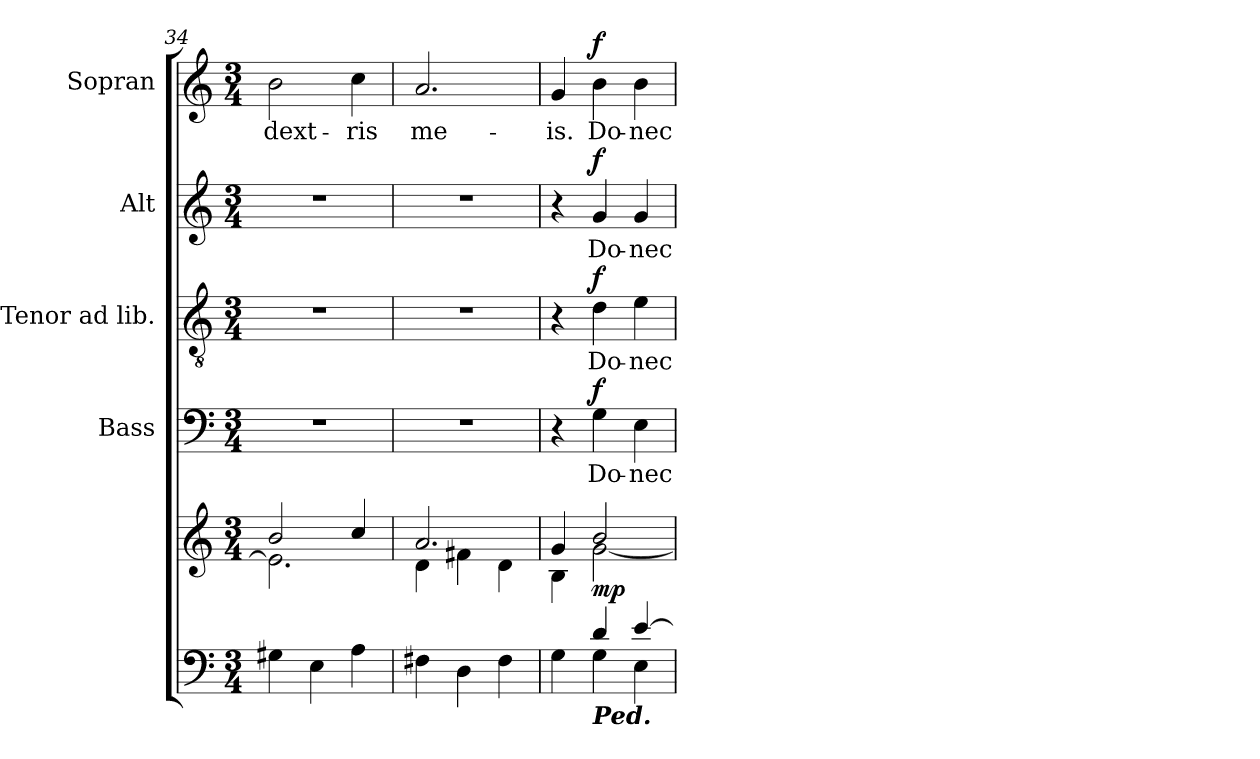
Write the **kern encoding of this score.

**kern	**kern	**dynam	**kern	**text	**dynam	**kern	**text	**dynam	**kern	**text	**dynam	**kern	**text	**dynam
*part5	*part5	*part5	*part4	*part4	*part4	*part3	*part3	*part3	*part2	*part2	*part2	*part1	*part1	*part1
*staff6	*staff5	*staff5/6	*staff4	*staff4	*staff4	*staff3	*staff3	*staff3	*staff2	*staff2	*staff2	*staff1	*staff1	*staff1
*	*	*	*I"Bass	*	*	*I"Tenor ad lib.	*	*	*I"Alt	*	*	*I"Sopran	*	*
*	*	*	*I'B.	*	*	*I'T.	*	*	*I'A.	*	*	*I'S.	*	*
*clefF4	*clefG2	*	*clefF4	*	*	*clefGv2	*	*	*clefG2	*	*	*clefG2	*	*
*k[]	*k[]	*	*k[]	*	*	*k[]	*	*	*k[]	*	*	*k[]	*	*
*C:	*C:	*	*C:	*	*	*C:	*	*	*C:	*	*	*C:	*	*
*M3/4	*M3/4	*	*M3/4	*	*	*M3/4	*	*	*M3/4	*	*	*M3/4	*	*
=34	=34	=34	=34	=34	=34	=34	=34	=34	=34	=34	=34	=34	=34	=34
*	*^	*	*	*	*	*	*	*	*	*	*	*	*	*
!	!	!	!	!	!	!	!	!	!	!	!	!	!	!LO:LY:b	!
4G#X\	2b/	2.e\]	.	2.r	.	.	2.r	.	.	2.r	.	.	2b\	dext-	.
4E\	.	.	.	.	.	.	.	.	.	.	.	.	.	.	.
!	!	!	!	!	!	!	!	!	!	!	!	!	!	!LO:LY:b	!
4A\	4cc/	.	.	.	.	.	.	.	.	.	.	.	4cc\	-ris	.
=35	=35	=35	=35	=35	=35	=35	=35	=35	=35	=35	=35	=35	=35	=35	=35
!	!	!	!	!	!	!	!	!	!	!	!	!	!	!LO:LY:b	!
4F#X\	2.a/	4d\	.	2.r	.	.	2.r	.	.	2.r	.	.	2.a/	me-	.
4D\	.	4f#X\	.	.	.	.	.	.	.	.	.	.	.	.	.
4F#\	.	4d\	.	.	.	.	.	.	.	.	.	.	.	.	.
=36	=36	=36	=36	=36	=36	=36	=36	=36	=36	=36	=36	=36	=36	=36	=36
*^	*	*	*	*	*	*	*	*	*	*	*	*	*	*	*
!	!	!	!	!	!	!	!	!	!	!	!	!	!	!	!LO:LY:b	!
4ryy	4G\	4g/	4B\	.	4r	.	.	4r	.	.	4r	.	.	4g/	-is.	.
!LO:TX:b:Bi:t=Ped.	!	!	!	!	!	!	!	!	!	!	!	!	!	!	!	!
!	!	!	!	!LO:DY:b	!	!LO:LY:b	!LO:DY:a	!	!LO:LY:b	!LO:DY:a	!	!LO:LY:b	!LO:DY:a	!	!LO:LY:b	!LO:DY:a
4d/	4G\	2b/	[<2g\	mp	4G\	Do-	f	4d\	Do-	f	4g/	Do-	f	4b\	Do-	f
!	!	!	!	!	!	!LO:LY:b	!	!	!LO:LY:b	!	!	!LO:LY:b	!	!	!LO:LY:b	!
[>4e/	4E\	.	.	.	4E\	-nec	.	4e\	-nec	.	4g/	-nec	.	4b\	-nec	.
*v	*v	*	*	*	*	*	*	*	*	*	*	*	*	*	*	*
*	*v	*v	*	*	*	*	*	*	*	*	*	*	*	*	*
=	=	=	=	=	=	=	=	=	=	=	=	=	=	=
*-	*-	*-	*-	*-	*-	*-	*-	*-	*-	*-	*-	*-	*-	*-
